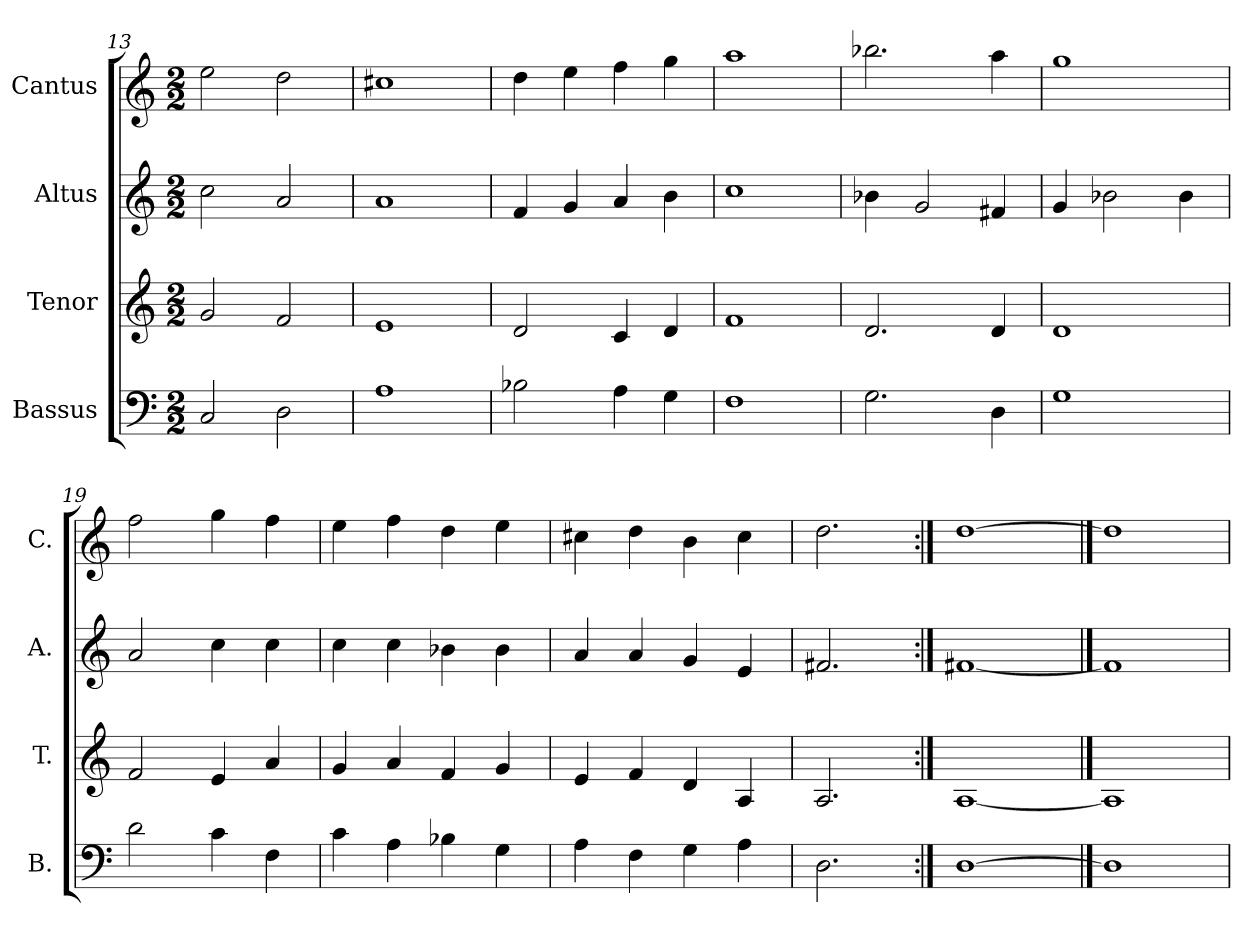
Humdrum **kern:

**kern	**kern	**kern	**kern
*part4	*part3	*part2	*part1
*staff4	*staff3	*staff2	*staff1
*I"Bassus	*I"Tenor	*I"Altus	*I"Cantus
*I'B.	*I'T.	*I'A.	*I'C.
*clefF4	*clefG2	*clefG2	*clefG2
*k[]	*k[]	*k[]	*k[]
*M2/2	*M2/2	*M2/2	*M2/2
=13	=13	=13	=13
2C/	2g/	2cc\	2ee\
2D\	2f/	2a/	2dd\
=14	=14	=14	=14
1A	1e	1a	1cc#X
=15	=15	=15	=15
2B-X\	2d/	4f/	4dd\
.	.	4g/	4ee\
4A\	4c/	4a/	4ff\
4G\	4d/	4b\	4gg\
!!LO:LB:g=z
=16	=16	=16	=16
1F	1f	1cc	1aa
=17	=17	=17	=17
2.G\	2.d/	4b-X\	2.bb-X\
.	.	2g/	.
4D\	4d/	4f#X/	4aa\
=18	=18	=18	=18
1G	1d	4g/	1gg
.	.	2b-X\	.
.	.	4b-\	.
=19	=19	=19	=19
2d\	2f/	2a/	2ff\
4c\	4e/	4cc\	4gg\
4F\	4a/	4cc\	4ff\
!!LO:PB:g=z
=20	=20	=20	=20
4c\	4g/	4cc\	4ee\
4A\	4a/	4cc\	4ff\
4B-X\	4f/	4b-X\	4dd\
4G\	4g/	4b-\	4ee\
=21	=21	=21	=21
4A\	4e/	4a/	4cc#X\
4F\	4f/	4a/	4dd\
4G\	4d/	4g/	4b\
4A\	4A/	4e/	4cc#\
=22	=22	=22	=22
2.D\	2.A/	2.f#X/	2.dd\
=23:|!	=23:|!	=23:|!	=23:|!
[1D	[1A	[1f#X	[1dd
==24	==24	==24	==24
1D]	1A]	1f#]	1dd]
=	=	=	=
*-	*-	*-	*-
